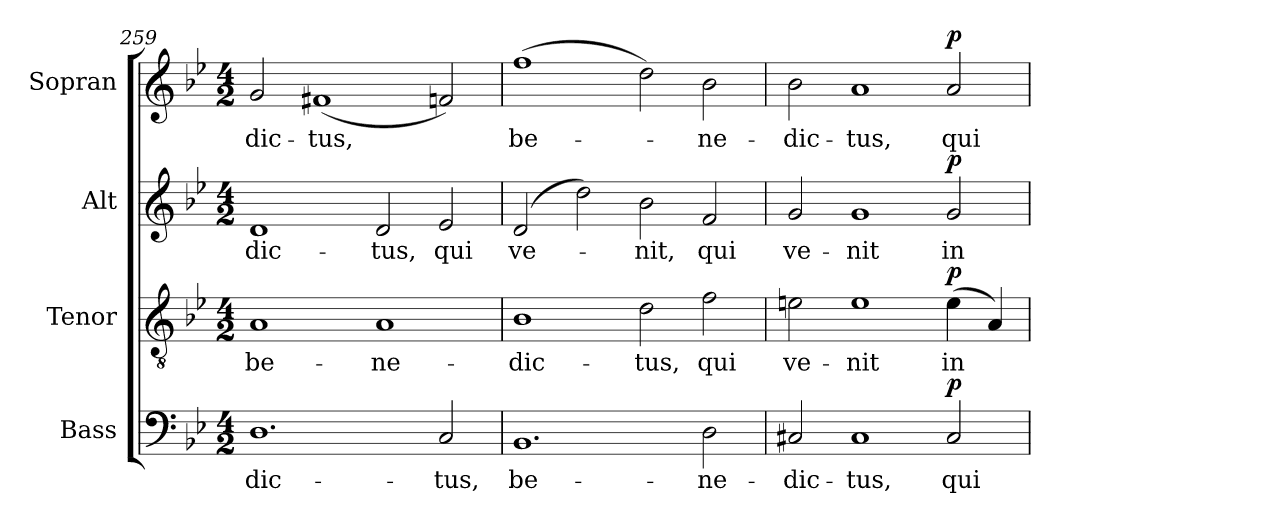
**kern	**text	**dynam	**kern	**text	**dynam	**kern	**text	**dynam	**kern	**text	**dynam
*part4	*part4	*part4	*part3	*part3	*part3	*part2	*part2	*part2	*part1	*part1	*part1
*staff4	*staff4	*staff4	*staff3	*staff3	*staff3	*staff2	*staff2	*staff2	*staff1	*staff1	*staff1
*I"Bass	*	*	*I"Tenor	*	*	*I"Alt	*	*	*I"Sopran	*	*
*I'B.	*	*	*I'T.	*	*	*I'A.	*	*	*I'S.	*	*
*clefF4	*	*	*clefGv2	*	*	*clefG2	*	*	*clefG2	*	*
*k[b-e-]	*	*	*k[b-e-]	*	*	*k[b-e-]	*	*	*k[b-e-]	*	*
*B-:	*	*	*B-:	*	*	*B-:	*	*	*B-:	*	*
*M4/2	*	*	*M4/2	*	*	*M4/2	*	*	*M4/2	*	*
=259	=259	=259	=259	=259	=259	=259	=259	=259	=259	=259	=259
!	!LO:LY:b	!	!	!LO:LY:b	!	!	!LO:LY:b	!	!	!LO:LY:b	!
1.D	-dic-	.	1A	be-	.	1d	-dic-	.	2g/	-dic-	.
!	!	!	!	!	!	!	!	!	!	!LO:LY:b	!
.	.	.	.	.	.	.	.	.	(<1f#X	-tus,	.
!	!	!	!	!LO:LY:b	!	!	!LO:LY:b	!	!	!	!
.	.	.	1A	-ne-	.	2d/	-tus,	.	.	.	.
!	!LO:LY:b	!	!	!	!	!	!LO:LY:b	!	!	!	!
2C/	-tus,	.	.	.	.	2e-/	qui	.	2fn/)	.	.
=260	=260	=260	=260	=260	=260	=260	=260	=260	=260	=260	=260
!	!LO:LY:b	!	!	!LO:LY:b	!	!	!LO:LY:b	!	!	!LO:LY:b	!
1.BB-	be-	.	1B-	-dic-	.	(2d/	ve-	.	(>1ff	be-	.
.	.	.	.	.	.	2dd\)	.	.	.	.	.
!	!	!	!	!LO:LY:b	!	!	!LO:LY:b	!	!	!	!
.	.	.	2d\	-tus,	.	2b-\	-nit,	.	2dd\)	.	.
!	!LO:LY:b	!	!	!LO:LY:b	!	!	!LO:LY:b	!	!	!LO:LY:b	!
2D\	-ne-	.	2f\	qui	.	2f/	qui	.	2b-\	-ne-	.
=261	=261	=261	=261	=261	=261	=261	=261	=261	=261	=261	=261
!	!LO:LY:b	!	!	!LO:LY:b	!	!	!LO:LY:b	!	!	!LO:LY:b	!
2C#X/	-dic-	.	2en\	ve-	.	2g/	ve-	.	2b-\	-dic-	.
!	!LO:LY:b	!	!	!LO:LY:b	!	!	!LO:LY:b	!	!	!LO:LY:b	!
1C#	-tus,	.	1e	-nit	.	1g	-nit	.	1a	-tus,	.
!	!LO:LY:b	!LO:DY:a	!	!LO:LY:b	!LO:DY:a	!	!LO:LY:b	!LO:DY:a	!	!LO:LY:b	!LO:DY:a
2C#/	qui	p	(>4e\	in	p	2g/	in	p	2a/	qui	p
.	.	.	4A/)	.	.	.	.	.	.	.	.
=	=	=	=	=	=	=	=	=	=	=	=
*-	*-	*-	*-	*-	*-	*-	*-	*-	*-	*-	*-
